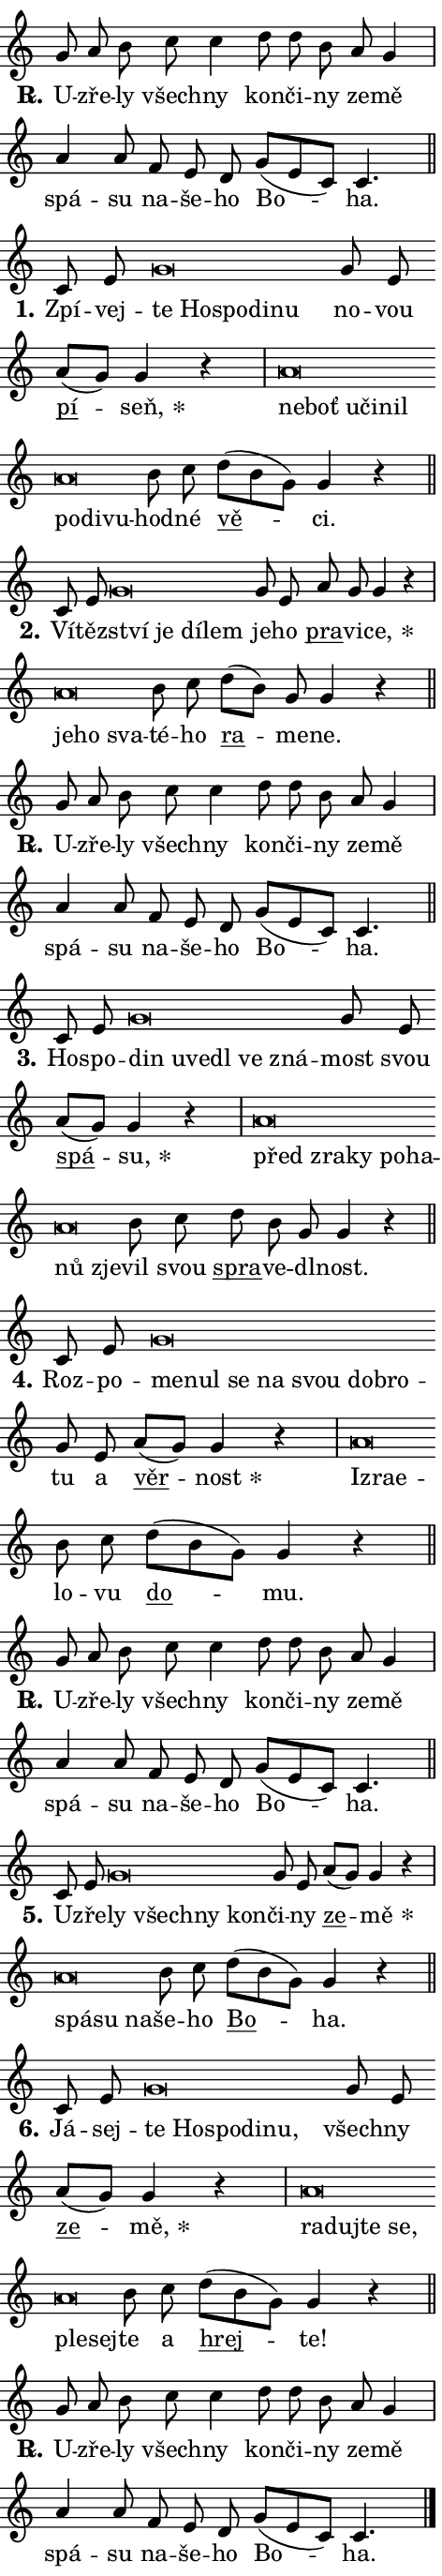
\version "2.24.0"
\header { tagline = "" }
\paper {
  indent = 0\cm
  top-margin = 0\cm
  right-margin = 0.13\cm % to fit lyric hyphens
  bottom-margin = 0\cm
  left-margin = 0\cm
  paper-width = 8\cm
  page-breaking = #ly:one-page-breaking
  system-system-spacing.basic-distance = #11
  score-system-spacing.basic-distance = #11
  ragged-last = ##f
}


%% Author: Thomas Morley
%% https://lists.gnu.org/archive/html/lilypond-user/2020-05/msg00002.html
#(define (line-position grob)
"Returns position of @var[grob} in current system:
   @code{'start}, if at first time-step
   @code{'end}, if at last time-step
   @code{'middle} otherwise
"
  (let* ((col (ly:item-get-column grob))
         (ln (ly:grob-object col 'left-neighbor))
         (rn (ly:grob-object col 'right-neighbor))
         (col-to-check-left (if (ly:grob? ln) ln col))
         (col-to-check-right (if (ly:grob? rn) rn col))
         (break-dir-left
           (and
             (ly:grob-property col-to-check-left 'non-musical #f)
             (ly:item-break-dir col-to-check-left)))
         (break-dir-right
           (and
             (ly:grob-property col-to-check-right 'non-musical #f)
             (ly:item-break-dir col-to-check-right))))
        (cond ((eqv? 1 break-dir-left) 'start)
              ((eqv? -1 break-dir-right) 'end)
              (else 'middle))))

#(define (tranparent-at-line-position vctor)
  (lambda (grob)
  "Relying on @code{line-position} select the relevant enry from @var{vctor}.
Used to determine transparency,"
    (case (line-position grob)
      ((end) (not (vector-ref vctor 0)))
      ((middle) (not (vector-ref vctor 1)))
      ((start) (not (vector-ref vctor 2))))))

noteHeadBreakVisibility =
#(define-music-function (break-visibility)(vector?)
"Makes @code{NoteHead}s transparent relying on @var{break-visibility}"
#{
  \override NoteHead.transparent =
    #(tranparent-at-line-position break-visibility)
#})

#(define delete-ledgers-for-transparent-note-heads
  (lambda (grob)
    "Reads whether a @code{NoteHead} is transparent.
If so this @code{NoteHead} is removed from @code{'note-heads} from
@var{grob}, which is supposed to be @code{LedgerLineSpanner}.
As a result ledgers are not printed for this @code{NoteHead}"
    (let* ((nhds-array (ly:grob-object grob 'note-heads))
           (nhds-list
             (if (ly:grob-array? nhds-array)
                 (ly:grob-array->list nhds-array)
                 '()))
           ;; Relies on the transparent-property being done before
           ;; Staff.LedgerLineSpanner.after-line-breaking is executed.
           ;; This is fragile ...
           (to-keep
             (remove
               (lambda (nhd)
                 (ly:grob-property nhd 'transparent #f))
               nhds-list)))
      ;; TODO find a better method to iterate over grob-arrays, similiar
      ;; to filter/remove etc for lists
      ;; For now rebuilt from scratch
      (set! (ly:grob-object grob 'note-heads)  '())
      (for-each
        (lambda (nhd)
          (ly:pointer-group-interface::add-grob grob 'note-heads nhd))
        to-keep))))

squashNotes = {
  \override NoteHead.X-extent = #'(-0.2 . 0.2)
  \override NoteHead.Y-extent = #'(-0.75 . 0)
  \override NoteHead.stencil =
    #(lambda (grob)
       (let ((pos (ly:grob-property grob 'staff-position)))
         (begin
           (if (< pos -7) (display "ERROR: Lower brevis then expected\n") (display ""))
           (if (<= pos -6) ly:text-interface::print ly:note-head::print))))
}
unSquashNotes = {
  \revert NoteHead.X-extent
  \revert NoteHead.Y-extent
  \revert NoteHead.stencil
}

hideNotes = \noteHeadBreakVisibility #begin-of-line-visible
unHideNotes = \noteHeadBreakVisibility #all-visible

% work-around for resetting accidentals
% https://lilypond.org/doc/v2.23/Documentation/notation/displaying-rhythms#unmetered-music
cadenzaMeasure = {
  \cadenzaOff
  \partial 1024 s1024
  \cadenzaOn
}

#(define-markup-command (accent layout props text) (markup?)
  "Underline accented syllable"
  (interpret-markup layout props
    #{\markup \override #'(offset . 4.3) \underline { #text }#}))

responsum = \markup \concat {
  "R" \hspace #-1.05 \path #0.1 #'((moveto 0 0.07) (lineto 0.9 0.8)) \hspace #0.05 "."
}

spaceSize = #0.6828661417322834 % exact space size for TeX Gyre Schola

\layout {
  \context {
    \Staff
    \remove "Time_signature_engraver"
    \override LedgerLineSpanner.after-line-breaking = #delete-ledgers-for-transparent-note-heads
  }
  \context {
    \Lyrics {
      \override LyricSpace.minimum-distance = \spaceSize
      \override LyricText.font-name = #"TeX Gyre Schola"
      \override LyricText.font-size = 1
      \override StanzaNumber.font-name = #"TeX Gyre Schola Bold"
      \override StanzaNumber.font-size = 1
    }
  }
  \context {
    \Score 
    \override NoteHead.text =
      #(lambda (grob) 
        (let ((pos (ly:grob-property grob 'staff-position)))
          #{\markup {
            \combine
              \halign #-0.55 \raise #(if (= pos -6) 0 0.5) \override #'(thickness . 2) \draw-line #'(3.2 . 0)
              \musicglyph "noteheads.sM1"
          }#}))
  }
}

% magnetic-lyrics.ily
%
%   written by
%     Jean Abou Samra <jean@abou-samra.fr>
%     Werner Lemberg <wl@gnu.org>
%
%   adapted by
%     Jiri Hon <jiri.hon@gmail.com>
%
% Version 2022-Apr-15

% https://www.mail-archive.com/lilypond-user@gnu.org/msg149350.html

#(define (Left_hyphen_pointer_engraver context)
   "Collect syllable-hyphen-syllable occurrences in lyrics and store
them in properties.  This engraver only looks to the left.  For
example, if the lyrics input is @code{foo -- bar}, it does the
following.

@itemize @bullet
@item
Set the @code{text} property of the @code{LyricHyphen} grob between
@q{foo} and @q{bar} to @code{foo}.

@item
Set the @code{left-hyphen} property of the @code{LyricText} grob with
text @q{foo} to the @code{LyricHyphen} grob between @q{foo} and
@q{bar}.
@end itemize

Use this auxiliary engraver in combination with the
@code{lyric-@/text::@/apply-@/magnetic-@/offset!} hook."
   (let ((hyphen #f)
         (text #f))
     (make-engraver
      (acknowledgers
       ((lyric-syllable-interface engraver grob source-engraver)
        (set! text grob)))
      (end-acknowledgers
       ((lyric-hyphen-interface engraver grob source-engraver)
        ;(when (not (grob::has-interface grob 'lyric-space-interface))
          (set! hyphen grob)));)
      ((stop-translation-timestep engraver)
       (when (and text hyphen)
         (ly:grob-set-object! text 'left-hyphen hyphen))
       (set! text #f)
       (set! hyphen #f)))))

#(define (lyric-text::apply-magnetic-offset! grob)
   "If the space between two syllables is less than the value in
property @code{LyricText@/.details@/.squash-threshold}, move the right
syllable to the left so that it gets concatenated with the left
syllable.

Use this function as a hook for
@code{LyricText@/.after-@/line-@/breaking} if the
@code{Left_@/hyphen_@/pointer_@/engraver} is active."
   (let ((hyphen (ly:grob-object grob 'left-hyphen #f)))
     (when hyphen
       (let ((left-text (ly:spanner-bound hyphen LEFT)))
         (when (grob::has-interface left-text 'lyric-syllable-interface)
           (let* ((common (ly:grob-common-refpoint grob left-text X))
                  (this-x-ext (ly:grob-extent grob common X))
                  (left-x-ext
                   (begin
                     ;; Trigger magnetism for left-text.
                     (ly:grob-property left-text 'after-line-breaking)
                     (ly:grob-extent left-text common X)))
                  ;; `delta` is the gap width between two syllables.
                  (delta (- (interval-start this-x-ext)
                            (interval-end left-x-ext)))
                  (details (ly:grob-property grob 'details))
                  (threshold (assoc-get 'squash-threshold details 0.2)))
             (when (< delta threshold)
               (let* (;; We have to manipulate the input text so that
                      ;; ligatures crossing syllable boundaries are not
                      ;; disabled.  For languages based on the Latin
                      ;; script this is essentially a beautification.
                      ;; However, for non-Western scripts it can be a
                      ;; necessity.
                      (lt (ly:grob-property left-text 'text))
                      (rt (ly:grob-property grob 'text))
                      (is-space (grob::has-interface hyphen 'lyric-space-interface))
                      (space (if is-space " " ""))
                      (extra-delta (if is-space spaceSize 0))
                      ;; Append new syllable.
                      (ltrt-space (if (and (string? lt) (string? rt))
                                (string-append lt space rt)
                                (make-concat-markup (list lt space rt))))
                      ;; Right-align `ltrt` to the right side.
                      (ltrt-space-markup (grob-interpret-markup
                               grob
                               (make-translate-markup
                                (cons (interval-length this-x-ext) 0)
                                (make-right-align-markup ltrt-space)))))
                 (begin
                   ;; Don't print `left-text`.
                   (ly:grob-set-property! left-text 'stencil #f)
                   ;; Set text and stencil (which holds all collected
                   ;; syllables so far) and shift it to the left.
                   (ly:grob-set-property! grob 'text ltrt-space)
                   (ly:grob-set-property! grob 'stencil ltrt-space-markup)
                   (ly:grob-translate-axis! grob (- (- delta extra-delta)) X))))))))))


#(define (lyric-hyphen::displace-bounds-first grob)
   ;; Make very sure this callback isn't triggered too early.
   (let ((left (ly:spanner-bound grob LEFT))
         (right (ly:spanner-bound grob RIGHT)))
     (ly:grob-property left 'after-line-breaking)
     (ly:grob-property right 'after-line-breaking)
     (ly:lyric-hyphen::print grob)))

squashThreshold = #0.4

\layout {
  \context {
    \Lyrics
    \consists #Left_hyphen_pointer_engraver
    \override LyricText.after-line-breaking =
      #lyric-text::apply-magnetic-offset!
    \override LyricHyphen.stencil = #lyric-hyphen::displace-bounds-first
    \override LyricText.details.squash-threshold = \squashThreshold
    \override LyricHyphen.minimum-distance = 0
    \override LyricHyphen.minimum-length = \squashThreshold
  }
}

squashText = \override LyricText.details.squash-threshold = 9999
unSquashText = \override LyricText.details.squash-threshold = \squashThreshold

leftText = \override LyricText.self-alignment-X = #LEFT
unLeftText = \revert LyricText.self-alignment-X

starOffset = #(lambda (grob) 
                (let ((x_offset (ly:self-alignment-interface::aligned-on-x-parent grob)))
                  (if (= x_offset 0) 0 (+ x_offset 1.2))))

star = #(define-music-function (syllable)(string?)
"Append star separator at the end of a syllable"
#{
  \once \override LyricText.X-offset = #starOffset
  \lyricmode { \markup {
    #syllable
    \override #'((font-name . "TeX Gyre Schola Bold")) \hspace #0.2 \lower #0.65 \larger "*"
  } }
#})

starAccent = #(define-music-function (syllable)(string?)
"Append star separator at the end of a syllable and make accent"
#{
  \once \override LyricText.X-offset = #starOffset
  \lyricmode { \markup {
    \accent #syllable
    \override #'((font-name . "TeX Gyre Schola Bold")) \hspace #0.2 \lower #0.65 \larger "*"
  } }
#})

breath = #(define-music-function (syllable)(string?)
"Append breathing indicator at the end of a syllable"
#{
  \lyricmode { \markup { #syllable "+" } }
#})

optionalBreath = #(define-music-function (syllable)(string?)
"Append optional breathing indicator at the end of a syllable"
#{
  \lyricmode { \markup { #syllable "(+)" } }
#})


\score {
    <<
        \new Voice = "melody" { \cadenzaOn \key c \major \relative { g'8 a b c c4 \bar "" d8 d b \bar "" a g4 \cadenzaMeasure \bar "|" a a8 \bar "" f e d \bar "" g[( e c)] c4. \cadenzaMeasure \bar "||" \break } }
        \new Lyrics \lyricsto "melody" { \lyricmode { \set stanza = \responsum
U -- zře -- ly všech -- ny kon -- či -- ny ze -- mě spá -- su na -- še -- ho Bo -- ha. } }
    >>
    \layout {}
}

\score {
    <<
        \new Voice = "melody" { \cadenzaOn \key c \major \relative { c'8 e \bar "" \squashNotes g\breve*1/16 \hideNotes \breve*1/16 \bar "" \breve*1/16 \bar "" \breve*1/16 \breve*1/16 \bar "" \unHideNotes \unSquashNotes g8 e \bar "" a[(g)] g4 r \cadenzaMeasure \bar "|" \squashNotes a\breve*1/16 \hideNotes \breve*1/16 \bar "" \breve*1/16 \bar "" \breve*1/16 \bar "" \breve*1/16 \bar "" \breve*1/16 \bar "" \breve*1/16 \breve*1/16 \bar "" \unHideNotes \unSquashNotes b8 c \bar "" d[( b g)] g4 r \cadenzaMeasure \bar "||" \break } }
        \new Lyrics \lyricsto "melody" { \lyricmode { \set stanza = "1."
Zpí -- vej -- \leftText te \squashText Ho -- spo -- di -- nu \unLeftText \unSquashText no -- vou \markup \accent pí -- \star seň, \leftText ne -- \squashText boť u -- či -- nil po -- di -- vu -- \unLeftText \unSquashText hod -- né \markup \accent vě -- ci. } }
    >>
    \layout {}
}

\score {
    <<
        \new Voice = "melody" { \cadenzaOn \key c \major \relative { c'8 e \bar "" \squashNotes g\breve*1/16 \hideNotes \breve*1/16 \bar "" \breve*1/16 \breve*1/16 \bar "" \unHideNotes \unSquashNotes g8 e \bar "" a g g4 r \cadenzaMeasure \bar "|" \squashNotes a\breve*1/16 \hideNotes \breve*1/16 \breve*1/16 \bar "" \unHideNotes \unSquashNotes b8 c \bar "" d[( b)] g g4 r \cadenzaMeasure \bar "||" \break } }
        \new Lyrics \lyricsto "melody" { \lyricmode { \set stanza = "2."
Ví -- těz -- \leftText ství \squashText je dí -- lem \unLeftText \unSquashText je -- ho \markup \accent pra -- vi -- \star ce, \leftText je -- \squashText ho sva -- \unLeftText \unSquashText té -- ho \markup \accent ra -- me -- ne. } }
    >>
    \layout {}
}

\score {
    <<
        \new Voice = "melody" { \cadenzaOn \key c \major \relative { g'8 a b c c4 \bar "" d8 d b \bar "" a g4 \cadenzaMeasure \bar "|" a a8 \bar "" f e d \bar "" g[( e c)] c4. \cadenzaMeasure \bar "||" \break } }
        \new Lyrics \lyricsto "melody" { \lyricmode { \set stanza = \responsum
U -- zře -- ly všech -- ny kon -- či -- ny ze -- mě spá -- su na -- še -- ho Bo -- ha. } }
    >>
    \layout {}
}

\score {
    <<
        \new Voice = "melody" { \cadenzaOn \key c \major \relative { c'8 e \bar "" \squashNotes g\breve*1/16 \hideNotes \breve*1/16 \bar "" \breve*1/16 \bar "" \breve*1/16 \bar "" \breve*1/16 \breve*1/16 \bar "" \unHideNotes \unSquashNotes g8 e \bar "" a[(g)] g4 r \cadenzaMeasure \bar "|" \squashNotes a\breve*1/16 \hideNotes \breve*1/16 \bar "" \breve*1/16 \bar "" \breve*1/16 \bar "" \breve*1/16 \bar "" \breve*1/16 \breve*1/16 \bar "" \unHideNotes \unSquashNotes b8 c \bar "" d b g g4 r \cadenzaMeasure \bar "||" \break } }
        \new Lyrics \lyricsto "melody" { \lyricmode { \set stanza = "3."
Ho -- spo -- \leftText din \squashText u -- ve -- dl ve zná -- \unLeftText \unSquashText most svou \markup \accent spá -- \star su, \leftText před \squashText zra -- ky po -- ha -- nů zje -- \unLeftText \unSquashText vil svou \markup \accent spra -- ve -- dl -- nost. } }
    >>
    \layout {}
}

\score {
    <<
        \new Voice = "melody" { \cadenzaOn \key c \major \relative { c'8 e \bar "" \squashNotes g\breve*1/16 \hideNotes \breve*1/16 \bar "" \breve*1/16 \bar "" \breve*1/16 \bar "" \breve*1/16 \bar "" \breve*1/16 \breve*1/16 \bar "" \unHideNotes \unSquashNotes g8 e \bar "" a[(g)] g4 r \cadenzaMeasure \bar "|" \squashNotes a\breve*1/16 \hideNotes \breve*1/16 \breve*1/16 \bar "" \unHideNotes \unSquashNotes b8 c \bar "" d[( b g)] g4 r \cadenzaMeasure \bar "||" \break } }
        \new Lyrics \lyricsto "melody" { \lyricmode { \set stanza = "4."
Roz -- po -- \leftText me -- \squashText nul se na svou dob -- ro -- \unLeftText \unSquashText tu a \markup \accent věr -- \star nost \leftText Iz -- \squashText ra -- e -- \unLeftText \unSquashText lo -- vu \markup \accent do -- mu. } }
    >>
    \layout {}
}

\score {
    <<
        \new Voice = "melody" { \cadenzaOn \key c \major \relative { g'8 a b c c4 \bar "" d8 d b \bar "" a g4 \cadenzaMeasure \bar "|" a a8 \bar "" f e d \bar "" g[( e c)] c4. \cadenzaMeasure \bar "||" \break } }
        \new Lyrics \lyricsto "melody" { \lyricmode { \set stanza = \responsum
U -- zře -- ly všech -- ny kon -- či -- ny ze -- mě spá -- su na -- še -- ho Bo -- ha. } }
    >>
    \layout {}
}

\score {
    <<
        \new Voice = "melody" { \cadenzaOn \key c \major \relative { c'8 e \bar "" \squashNotes g\breve*1/16 \hideNotes \breve*1/16 \bar "" \breve*1/16 \breve*1/16 \bar "" \unHideNotes \unSquashNotes g8 e \bar "" a[(g)] g4 r \cadenzaMeasure \bar "|" \squashNotes a\breve*1/16 \hideNotes \breve*1/16 \breve*1/16 \bar "" \unHideNotes \unSquashNotes b8 c \bar "" d[( b g)] g4 r \cadenzaMeasure \bar "||" \break } }
        \new Lyrics \lyricsto "melody" { \lyricmode { \set stanza = "5."
U -- zře -- \leftText ly \squashText všech -- ny kon -- \unLeftText \unSquashText či -- ny \markup \accent ze -- \star mě \leftText spá -- \squashText su na -- \unLeftText \unSquashText še -- ho \markup \accent Bo -- ha. } }
    >>
    \layout {}
}

\score {
    <<
        \new Voice = "melody" { \cadenzaOn \key c \major \relative { c'8 e \bar "" \squashNotes g\breve*1/16 \hideNotes \breve*1/16 \bar "" \breve*1/16 \bar "" \breve*1/16 \breve*1/16 \bar "" \unHideNotes \unSquashNotes g8 e \bar "" a[(g)] g4 r \cadenzaMeasure \bar "|" \squashNotes a\breve*1/16 \hideNotes \breve*1/16 \bar "" \breve*1/16 \bar "" \breve*1/16 \bar "" \breve*1/16 \breve*1/16 \bar "" \unHideNotes \unSquashNotes b8 c \bar "" d[( b g)] g4 r \cadenzaMeasure \bar "||" \break } }
        \new Lyrics \lyricsto "melody" { \lyricmode { \set stanza = "6."
Já -- sej -- \leftText te \squashText Ho -- spo -- di -- nu, \unLeftText \unSquashText všech -- ny \markup \accent ze -- \star mě, \leftText ra -- \squashText duj -- te se, ple -- sej -- \unLeftText \unSquashText te a \markup \accent hrej -- te! } }
    >>
    \layout {}
}

\score {
    <<
        \new Voice = "melody" { \cadenzaOn \key c \major \relative { g'8 a b c c4 \bar "" d8 d b \bar "" a g4 \cadenzaMeasure \bar "|" a a8 \bar "" f e d \bar "" g[( e c)] c4. \cadenzaMeasure \bar "||" \break } \bar "|." }
        \new Lyrics \lyricsto "melody" { \lyricmode { \set stanza = \responsum
U -- zře -- ly všech -- ny kon -- či -- ny ze -- mě spá -- su na -- še -- ho Bo -- ha. } }
    >>
    \layout {}
}
